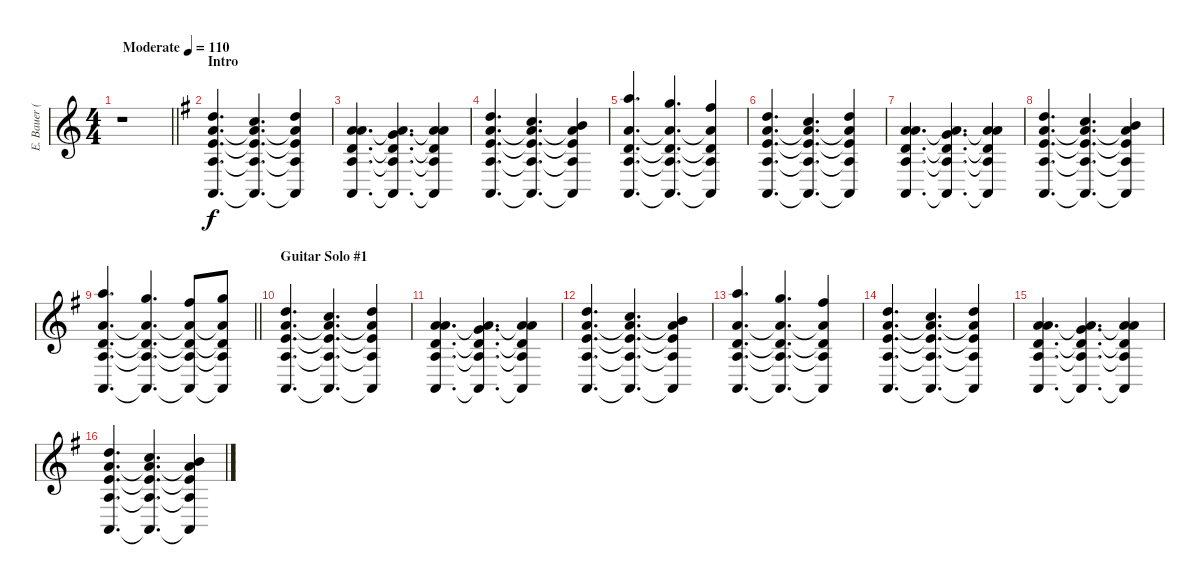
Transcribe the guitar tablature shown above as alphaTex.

\track ("E. Bauer (Keyboard)" "E. Bauer (") {instrument stringensemble1}
\staff {score}
\tuning (E4 B3 G3 D3 A2 E2) {hide}
\ts (4 4)
\tempo (110 "Moderate")
\clef g2
\barLineRight lightlight
\ks c
r.1{dy f instrument stringensemble1} |
\section ("" "Intro")
\ks eminor
(10.1 10.2 9.3 7.4 0.5).4{d} (8.1 10.2{t} 9.3{t} 7.4{t} 0.5{t}).4{d} (10.1 10.2{t} 9.3{t} 7.4{t} 0.5{t}).4 |
(5.1 10.2 7.3 7.4 0.5).4{d} (3.1 10.2{t} 7.3{t} 7.4{t} 0.5{t}).4{d} (5.1 10.2{t} 7.3{t} 7.4{t} 0.5{t}).4 |
(10.1 10.2 9.3 7.4 0.5).4{d} (8.1 10.2{t} 9.3{t} 7.4{t} 0.5{t}).4{d} (7.1 10.2{t} 9.3{t} 7.4{t} 0.5{t}).4 |
(17.1 10.2 7.3 7.4 0.5).4{d} (15.1 10.2{t} 7.3{t} 7.4{t} 0.5{t}).4{d} (14.1 10.2{t} 7.3{t} 7.4{t} 0.5{t}).4 |
(10.1 10.2 9.3 7.4 0.5).4{d} (8.1 10.2{t} 9.3{t} 7.4{t} 0.5{t}).4{d} (10.1 10.2{t} 9.3{t} 7.4{t} 0.5{t}).4 |
(5.1 10.2 7.3 7.4 0.5).4{d} (3.1 10.2{t} 7.3{t} 7.4{t} 0.5{t}).4{d} (5.1 10.2{t} 7.3{t} 7.4{t} 0.5{t}).4 |
(10.1 10.2 9.3 7.4 0.5).4{d} (8.1 10.2{t} 9.3{t} 7.4{t} 0.5{t}).4{d} (7.1 10.2{t} 9.3{t} 7.4{t} 0.5{t}).4 |
\barLineRight lightlight
(17.1 10.2 7.3 7.4 0.5).4{d} (15.1 10.2{t} 7.3{t} 7.4{t} 0.5{t}).4{d} (14.1 10.2{t} 7.3{t} 7.4{t} 0.5{t}).8 (15.1 10.2{t} 7.3{t} 7.4{t} 0.5{t}).8 |
\section ("" "Guitar Solo #1")
(10.1 10.2 9.3 7.4 0.5).4{d} (8.1 10.2{t} 9.3{t} 7.4{t} 0.5{t}).4{d} (10.1 10.2{t} 9.3{t} 7.4{t} 0.5{t}).4 |
(5.1 10.2 7.3 7.4 0.5).4{d} (3.1 10.2{t} 7.3{t} 7.4{t} 0.5{t}).4{d} (5.1 10.2{t} 7.3{t} 7.4{t} 0.5{t}).4 |
(10.1 10.2 9.3 7.4 0.5).4{d} (8.1 10.2{t} 9.3{t} 7.4{t} 0.5{t}).4{d} (7.1 10.2{t} 9.3{t} 7.4{t} 0.5{t}).4 |
(17.1 10.2 7.3 7.4 0.5).4{d} (15.1 10.2{t} 7.3{t} 7.4{t} 0.5{t}).4{d} (14.1 10.2{t} 7.3{t} 7.4{t} 0.5{t}).4 |
(10.1 10.2 9.3 7.4 0.5).4{d} (8.1 10.2{t} 9.3{t} 7.4{t} 0.5{t}).4{d} (10.1 10.2{t} 9.3{t} 7.4{t} 0.5{t}).4 |
(5.1 10.2 7.3 7.4 0.5).4{d} (3.1 10.2{t} 7.3{t} 7.4{t} 0.5{t}).4{d} (5.1 10.2{t} 7.3{t} 7.4{t} 0.5{t}).4 |
(10.1 10.2 9.3 7.4 0.5).4{d} (8.1 10.2{t} 9.3{t} 7.4{t} 0.5{t}).4{d} (7.1 10.2{t} 9.3{t} 7.4{t} 0.5{t}).4
